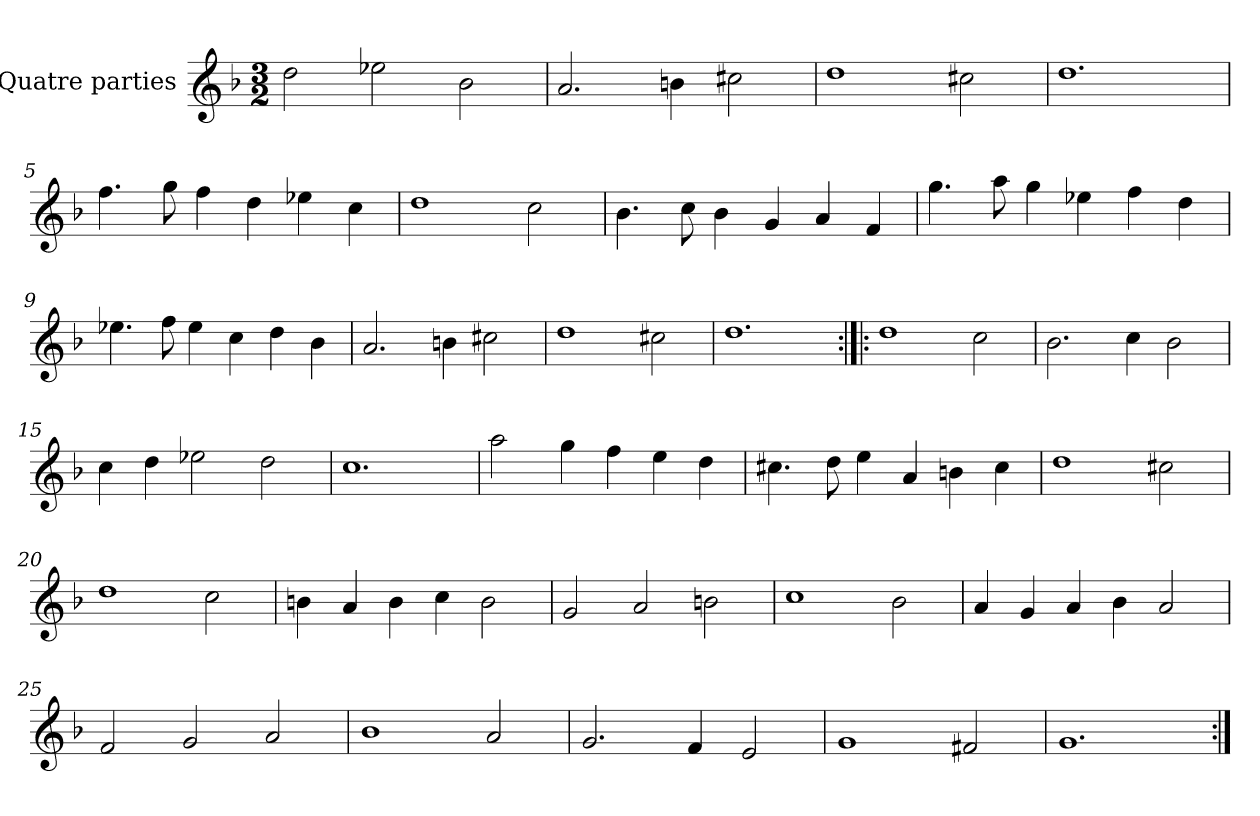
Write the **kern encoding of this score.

**kern
*part1
*staff1
*I"Quatre parties
*clefG2
*k[b-]
*M3/2
*MM180
=1
2dd\
2ee-X\
2b-\
=2
2.a/
4bn\
2cc#X\
=3
1dd
2cc#X\
=4
1.dd
=5
4.ff\
8gg\
4ff\
4dd\
4ee-X\
4cc\
=6
1dd
2cc\
=7
4.b-\
8cc\
4b-\
4g/
4a/
4f/
=8
4.gg\
8aa\
4gg\
4ee-X\
4ff\
4dd\
=9
4.ee-X\
8ff\
4ee-\
4cc\
4dd\
4b-\
=10
2.a/
4bn\
2cc#X\
=11
1dd
2cc#X\
=12
1.dd
=13:|!|:
1dd
2cc\
=14
2.b-\
4cc\
2b-\
=15
4cc\
4dd\
2ee-X\
2dd\
=16
1.cc
=17
2aa\
4gg\
4ff\
4ee\
4dd\
=18
4.cc#X\
8dd\
4ee\
4a/
4bn\
4cc#\
=19
1dd
2cc#X\
=20
1dd
2cc\
=21
4bn\
4a/
4b\
4cc\
2b\
=22
2g/
2a/
2bn\
=23
1cc
2b-\
=24
4a/
4g/
4a/
4b-\
2a/
=25
2f/
2g/
2a/
=26
1b-
2a/
=27
2.g/
4f/
2e/
=28
1g
2f#X/
=29
1.g
=:|!
*-
